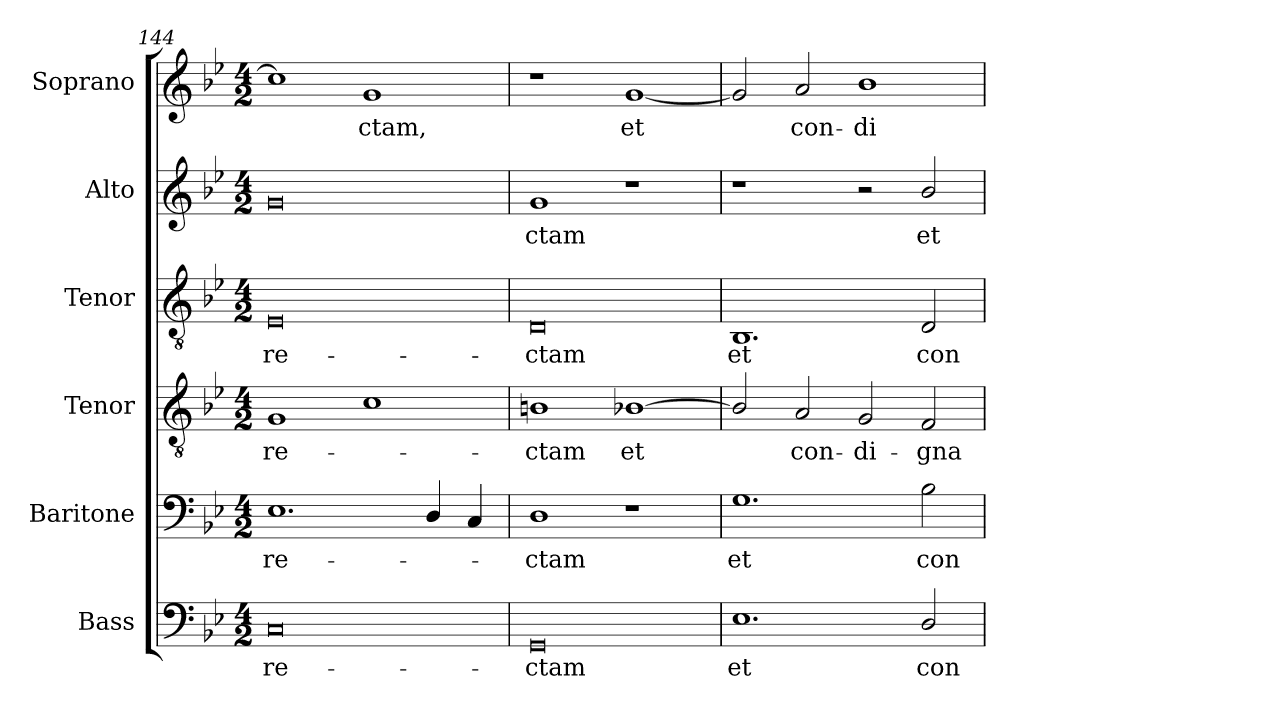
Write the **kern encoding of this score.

**kern	**text	**kern	**text	**kern	**text	**kern	**text	**kern	**text	**kern	**text
*part6	*part6	*part5	*part5	*part4	*part4	*part3	*part3	*part2	*part2	*part1	*part1
*staff6	*staff6	*staff5	*staff5	*staff4	*staff4	*staff3	*staff3	*staff2	*staff2	*staff1	*staff1
*I"Bass	*	*I"Baritone	*	*I"Tenor	*	*I"Tenor	*	*I"Alto	*	*I"Soprano	*
*I'B.	*	*I'Bar.	*	*I'T2.	*	*I'T1.	*	*I'A.	*	*I'S.	*
*clefF4	*	*clefF4	*	*clefGv2	*	*clefGv2	*	*clefG2	*	*clefG2	*
*	*	*	*	*ITrd7c12	*	*	*	*	*	*	*
*k[b-e-]	*	*k[b-e-]	*	*k[b-e-]	*	*k[b-e-]	*	*k[b-e-]	*	*k[b-e-]	*
*B-:	*	*B-:	*	*B-:	*	*B-:	*	*B-:	*	*B-:	*
*M4/2	*	*M4/2	*	*M4/2	*	*M4/2	*	*M4/2	*	*M4/2	*
=144	=144	=144	=144	=144	=144	=144	=144	=144	=144	=144	=144
!	!LO:LY:b:color=#000000	!	!	!	!	!	!	!	!	!	!
!	!	!	!LO:LY:b:color=#000000	!	!	!	!	!	!	!	!
!	!	!	!	!	!LO:LY:b:color=#000000	!	!	!	!	!	!
!	!	!	!	!	!	!	!LO:LY:b:color=#000000	!	!	!	!
0Ci	re-	1.E-i	re-	1GGi	re-	0E-i	re-	0gi	.	1cci]	.
!	!	!	!	!	!	!	!	!	!	!	!LO:LY:b:color=#000000
.	.	.	.	1Ci	.	.	.	.	.	1gi	-ctam,
.	.	4Di/	.	.	.	.	.	.	.	.	.
.	.	4Ci/	.	.	.	.	.	.	.	.	.
=145	=145	=145	=145	=145	=145	=145	=145	=145	=145	=145	=145
!	!LO:LY:b:color=#000000	!	!	!	!	!	!	!	!	!	!
!	!	!	!LO:LY:b:color=#000000	!	!	!	!	!	!	!	!
!	!	!	!	!	!LO:LY:b:color=#000000	!	!	!	!	!	!
!	!	!	!	!	!	!	!LO:LY:b:color=#000000	!	!	!	!
!	!	!	!	!	!	!	!	!	!LO:LY:b:color=#000000	!	!
0GGi	-ctam	1Di	-ctam	1BBni	-ctam	0Di	-ctam	1gi	-ctam	1r	.
!	!	!	!	!	!LO:LY:b:color=#000000	!	!	!	!	!	!
!	!	!	!	!	!	!	!	!	!	!	!LO:LY:b:color=#000000
.	.	1r	.	[1BB-Xi	et	.	.	1r	.	[1gi	et
=146	=146	=146	=146	=146	=146	=146	=146	=146	=146	=146	=146
!	!LO:LY:b:color=#000000	!	!	!	!	!	!	!	!	!	!
!	!	!	!LO:LY:b:color=#000000	!	!	!	!	!	!	!	!
!	!	!	!	!	!	!	!LO:LY:b:color=#000000	!	!	!	!
1.E-i	et	1.Gi	et	2BB-i/]	.	1.BB-i	et	1r	.	2gi/]	.
!	!	!	!	!	!LO:LY:b:color=#000000	!	!	!	!	!	!
!	!	!	!	!	!	!	!	!	!	!	!LO:LY:b:color=#000000
.	.	.	.	2AAi/	con-	.	.	.	.	2ai/	con-
!	!	!	!	!	!LO:LY:b:color=#000000	!	!	!	!	!	!
!	!	!	!	!	!	!	!	!	!	!	!LO:LY:b:color=#000000
.	.	.	.	2GGi/	-di-	.	.	2r	.	1b-i	-di-
!	!LO:LY:b:color=#000000	!	!	!	!	!	!	!	!	!	!
!	!	!	!LO:LY:b:color=#000000	!	!	!	!	!	!	!	!
!	!	!	!	!	!LO:LY:b:color=#000000	!	!	!	!	!	!
!	!	!	!	!	!	!	!LO:LY:b:color=#000000	!	!	!	!
!	!	!	!	!	!	!	!	!	!LO:LY:b:color=#000000	!	!
2Di/	con-	2B-i\	con-	2FFi/	-gna	2Di/	con-	2b-i/	et	.	.
=	=	=	=	=	=	=	=	=	=	=	=
*-	*-	*-	*-	*-	*-	*-	*-	*-	*-	*-	*-
